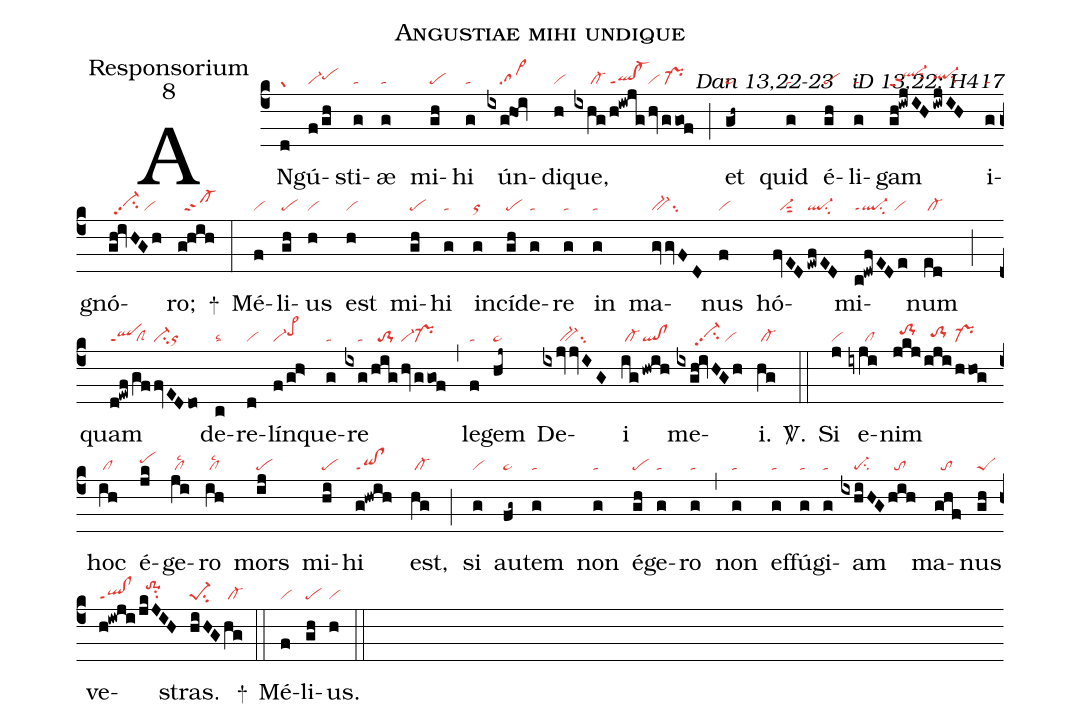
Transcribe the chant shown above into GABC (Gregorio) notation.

name:Angustiae mihi undique;
office-part:Responsorium;
mode:8;
commentary:Dan 13,22-23 ꝟ iD 13,22; H417;
nabc-lines:1;
%%
(c4)
AN(d|gr)gú(f/gh|vi-pehh)sti(g|ta)æ(g|ta) mi(gh|pe)hi(g|ta) ún(ixg!hoi|////sa>)di(h|vi)que,(ixhg|/////cl-|/h!iwjg|ql!cl-ppt1|hvggof|vi/pr-) (;)
et(gh~|pe~) quid(g|ta) é(gh|pe)li(g|ta)gam(gh!iwjIH|ql-hippt2sut2|iwjIH|ql-hhsu2) i(g|ta)gnó(gh!ivHGh|//vi-hhpp2su2/vi)ro;(g!hih|//sf-) +(:)
Mé(f|vi)li(gh|pe)us(h|vi) est(h|vi) mi(gh|pe)hi(g|ta) in(g|or)cí(gh|pe)de(g|ta)re(g|ta) in(g|ta) ma(gvvFD|bv-su2)nus(f|vi) hó(fvED|//vi-sut2|ewfED|ql-su2)mi(c!dwfEDe|ql-ppt1su2/vi)num(ed|/cl-) (;)
quam(d!ewf|qlppt1|/gf|/clS|fvEDdo|vi-su2or) de(c|talsc2)re(d|vi)lín(f/gh>|vi-pe>hi)que(g|ta)re(ixg|////ta|/hig|//to-1|hvggof|vi-pr-) (,)
le(f|ta)gem(hj~|pe~) De(ixjvvIG|/////bv-su2)i(ig|/cl-|!hwwih|ql!cl) me(ixgh!ivHGh|//////vi-hhpp2su2/vi)i.(hg|/cl-) <sp>V/</sp>.(::)
Si(j|vi) e(iyji|/////cl)nim(jkj|//to-1hi|/iji|//to-1hh|/hhog|pr-) hoc(ih|/cl) é(jk|pehi)ge(ji|/cllsc2)ro(ih|/cllsc2) mors(ij|pe) mi(hi|pe)hi(g!hwih|qi!clppt1) est,(hg|/cl-) (;)
si(g|vi) au(fg~|pe~)tem(g|ta) non(g|ta) é(gh|pe)ge(g|ta)ro(g|ta) (,)
non(g|ta) ef(g|ta)fú(g|ta)gi(g|ta)am(ixhiHG|////pe-su2|hih|//to) ma(ghf|//to)nus(gh|peS) ve(h!iwji|ql!clppt1|/jkJIH|//to-1hjsu2)stras.(hiHG|pe-1su2|hg|/cl-) +(::)
Mé(f|vi)li(gh|pe)us.(h|vi) (::)
